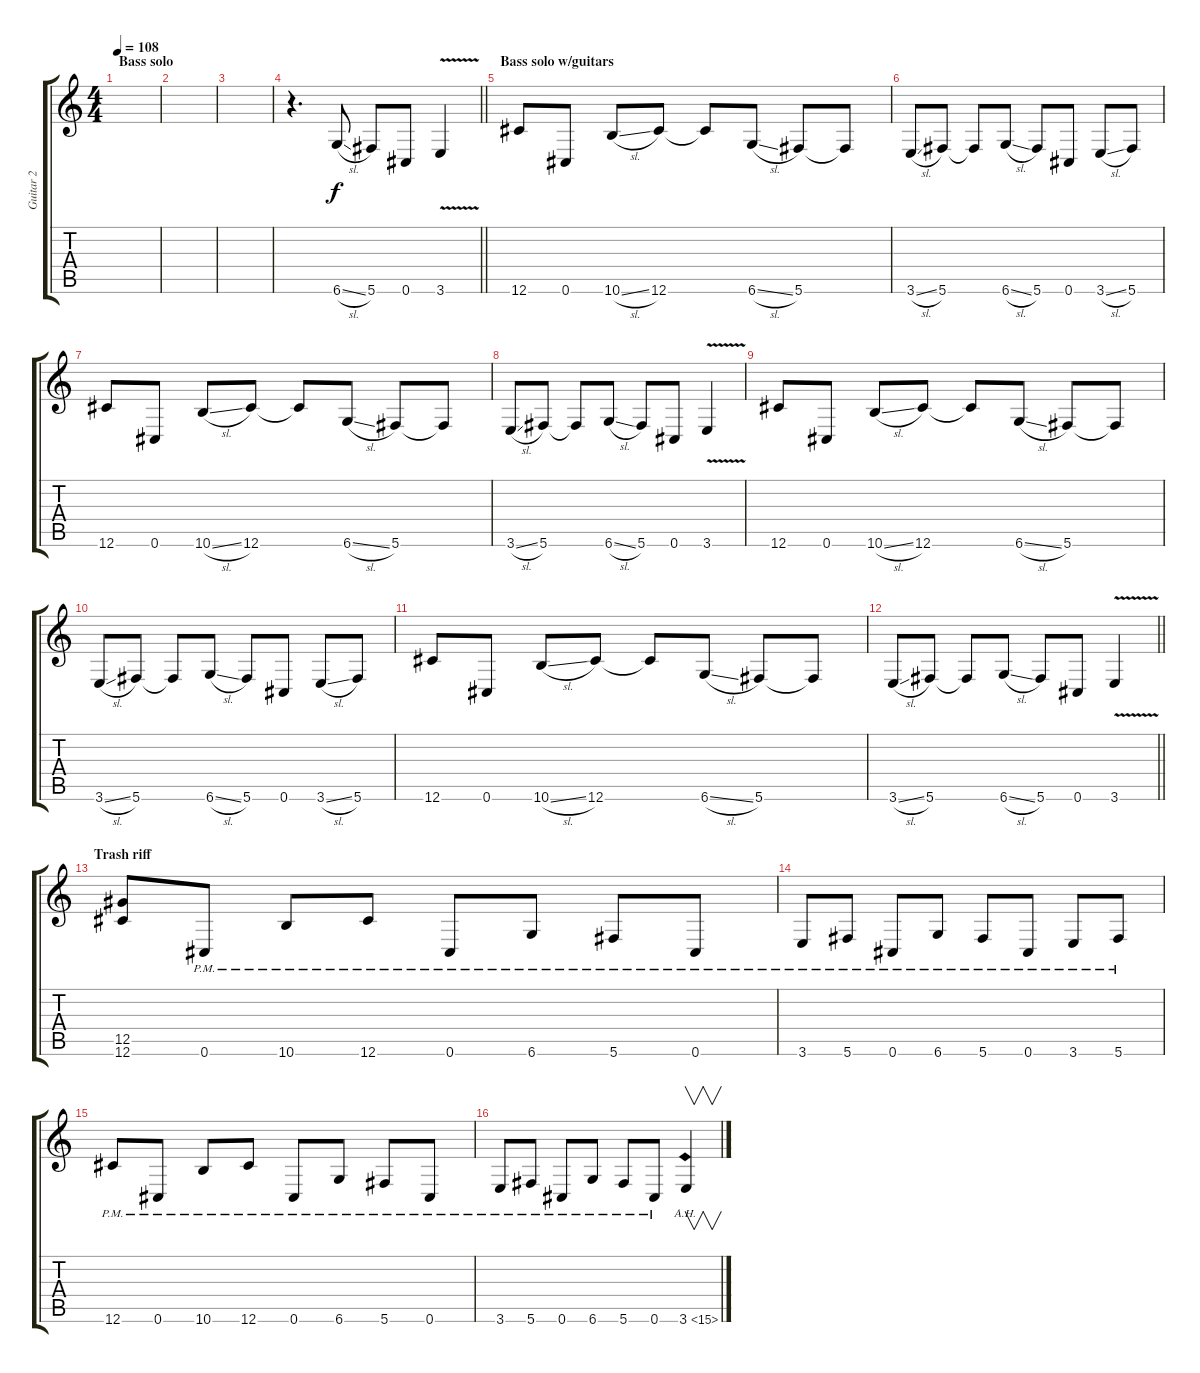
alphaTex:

\track ("Guitar 2" "Guitar 2") {instrument overdrivenguitar}
\staff {score tabs}
\tuning (Eb4 Bb3 Gb3 Db3 Ab2 Db2) {hide}
\ts (4 4)
\section ("" "Bass solo")
\tempo 108
\clef g2
\ks c
|
|
|
\barLineRight lightlight
r.4{d} 6.6{sl}.8 5.6.8 0.6.8 3.6{v}.4 |
\section ("" "Bass solo w/guitars")
12.6.8 0.6.8 10.6{sl}.8 12.6.8 12.6{t}.8 6.6{sl}.8 5.6.8 5.6{t}.8 |
3.6{sl}.8 5.6.8 5.6{t}.8 6.6{sl}.8 5.6.8 0.6.8 3.6{sl}.8 5.6.8 |
12.6.8 0.6.8 10.6{sl}.8 12.6.8 12.6{t}.8 6.6{sl}.8 5.6.8 5.6{t}.8 |
3.6{sl}.8 5.6.8 5.6{t}.8 6.6{sl}.8 5.6.8 0.6.8 3.6{v}.4 |
12.6.8 0.6.8 10.6{sl}.8 12.6.8 12.6{t}.8 6.6{sl}.8 5.6.8 5.6{t}.8 |
3.6{sl}.8 5.6.8 5.6{t}.8 6.6{sl}.8 5.6.8 0.6.8 3.6{sl}.8 5.6.8 |
12.6.8 0.6.8 10.6{sl}.8 12.6.8 12.6{t}.8 6.6{sl}.8 5.6.8 5.6{t}.8 |
\barLineRight lightlight
3.6{sl}.8 5.6.8 5.6{t}.8 6.6{sl}.8 5.6.8 0.6.8 3.6{v}.4 |
\section ("" "Trash riff")
(12.5 12.6).8 0.6{pm}.8 10.6{pm}.8 12.6{pm}.8 0.6{pm}.8 6.6{pm}.8 5.6{pm}.8 0.6{pm}.8 |
3.6{pm}.8 5.6{pm}.8 0.6{pm}.8 6.6{pm}.8 5.6{pm}.8 0.6{pm}.8 3.6{pm}.8 5.6{pm}.8 |
12.6{pm}.8 0.6{pm}.8 10.6{pm}.8 12.6{pm}.8 0.6{pm}.8 6.6{pm}.8 5.6{pm}.8 0.6{pm}.8 |
3.6{pm}.8 5.6{pm}.8 0.6{pm}.8 6.6{pm}.8 5.6{pm}.8 0.6{pm}.8 3.6{ah 12}.4{v}
